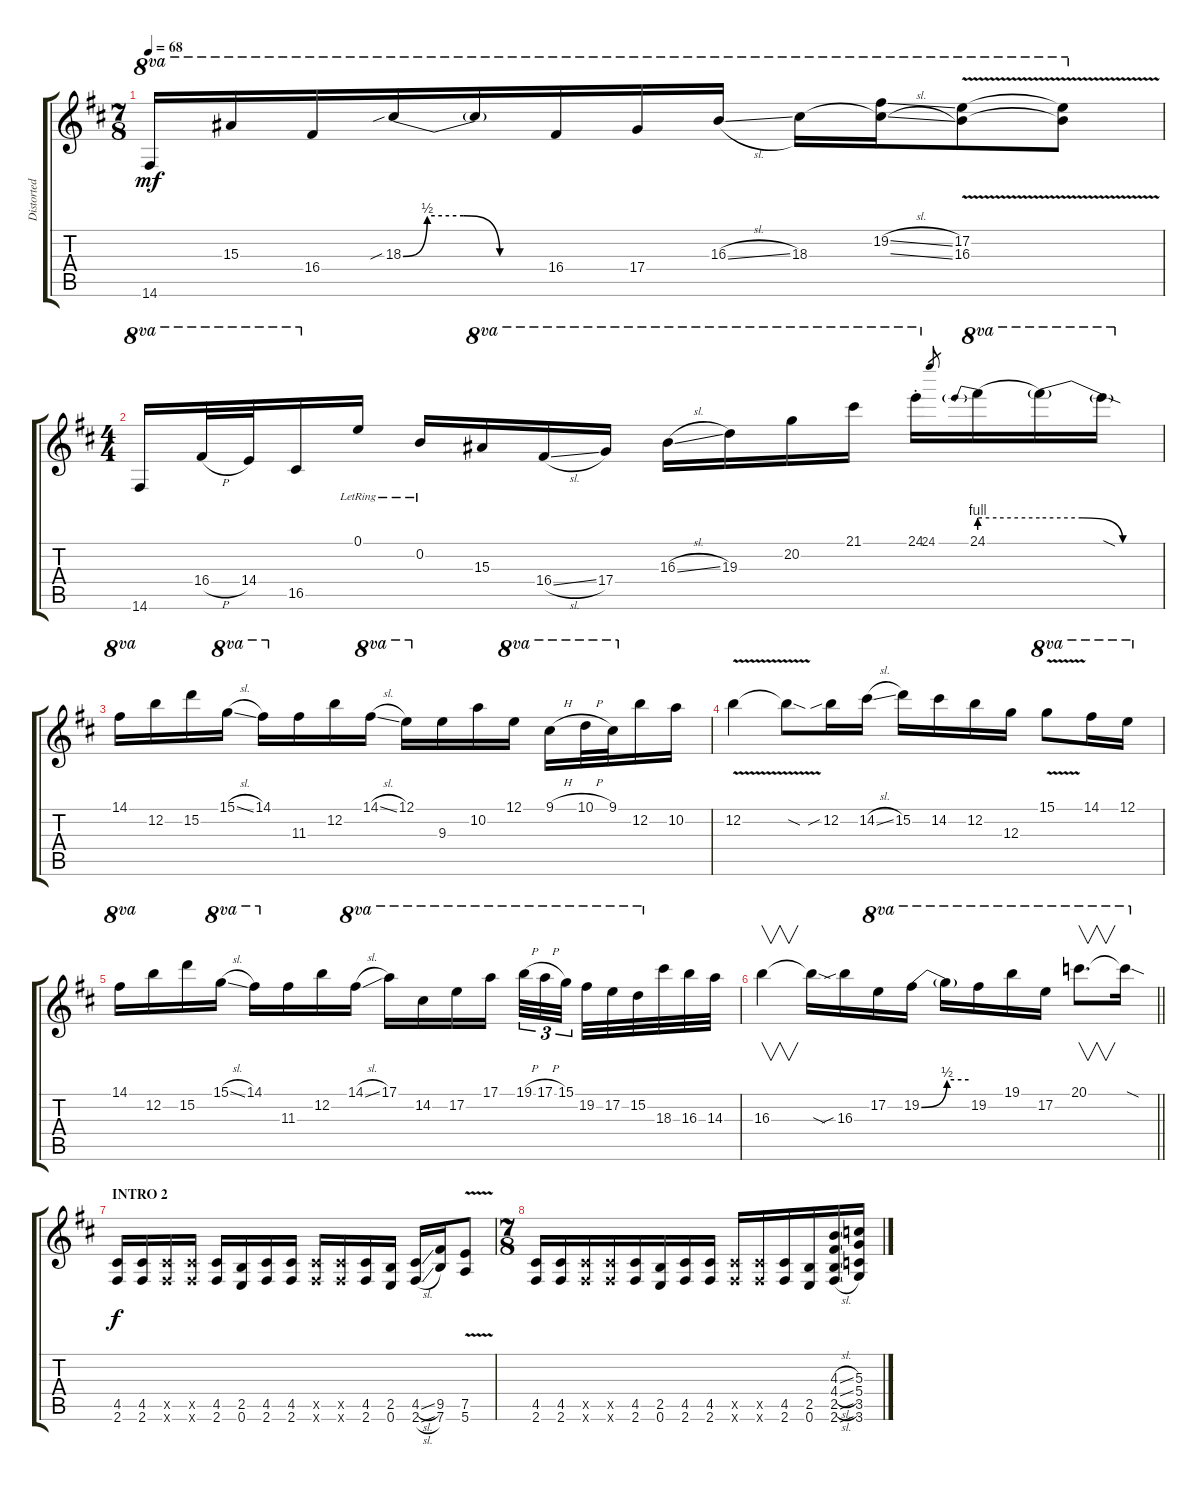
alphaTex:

\track ("Distorted [Left]" "Distorted ") {mute instrument overdrivenguitar}
\staff {score tabs}
\tuning (E4 B3 G3 D3 A2 E2) {hide}
\ts (7 8)
\tempo 68
\clef g2
\ks d
14.6.16{ot 8va dy mf} 15.3.16{ot 8va} 16.4.16{ot 8va} 18.3{be (custom 0 0 10 2 25 2 40 0 60 0) sib}.16{ot 8va} 18.3{t}.16{ot 8va} 16.4.16{ot 8va} 17.4.16{ot 8va} 16.3{sl}.16{ot 8va} 18.3.16{ot 8va} (19.2{sl} 18.3{sl t}).16{ot 8va} (17.2{v} 16.3{v}).8{ot 8va} (17.2{v t} 16.3{v t}).8{ot 8va} |
\ts (4 4)
14.6.16{ot 8va} 16.4{h}.32{ot 8va} 14.4.32{ot 8va} 16.5.16{ot 8va} 0.1{lr}.16 0.2{lr}.16 15.3.16{ot 8va} 16.4{sl}.16{ot 8va} 17.4.16{ot 8va} 16.3{sl}.16{ot 8va} 19.3.16{ot 8va} 20.2.16{ot 8va} 21.1.16{ot 8va} 24.1{st}.16{ot 8va} 24.1.8{gr} 24.1{be (prebend 0 4 60 4)}.16{ot 8va} 24.1{be (custom 0 4 20 4 40 0 60 0) t}.16{ot 8va} 24.1{sod t}.16{ot 8va} |
14.1.16{ot 8va} 12.2.16 15.2.16 15.1{sl}.16{ot 8va} 14.1.16{ot 8va} 11.3.16 12.2.16 14.1{sl}.16{ot 8va} 12.1.16{ot 8va} 9.3.16 10.2.16 12.1.16{ot 8va} 9.1{h}.16{ot 8va} 10.1{h}.32{ot 8va} 9.1.32{ot 8va} 12.2.16 10.2.16 |
12.2{v}.4 12.2{sod t}.8 12.2{sib}.16 14.2{sl}.16 15.2.16 14.2.16 12.2.16 12.3.16 15.1{v}.8{ot 8va} 14.1.16{ot 8va} 12.1.16{ot 8va} |
14.1.16{ot 8va} 12.2.16 15.2.16 15.1{sl}.16{ot 8va} 14.1.16{ot 8va} 11.3.16 12.2.16 14.1{sl}.16{ot 8va} 17.1.16{ot 8va} 14.2.16{ot 8va} 17.2.16{ot 8va} 17.1.16{ot 8va} 19.1{h}.32{tu (3 2) ot 8va} 17.1{h}.32{tu (3 2) ot 8va} 15.1.32{tu (3 2) ot 8va beam splitsecondary} 19.2.32{ot 8va} 17.2.32{ot 8va} 15.2.32{ot 8va} 18.3.32 16.3.32 14.3.32 |
\barLineRight lightlight
16.3.4{v} 16.3{sod t}.16 16.3{sib}.16 17.2.16{ot 8va} 19.2{be (bend 0 0 60 2)}.16{ot 8va} 19.2{be (hold 0 2 60 2) t}.16{ot 8va} 19.2.16{ot 8va} 19.1.16{ot 8va} 17.2.16{ot 8va} 20.1.8{v d ot 8va} 20.1{sod t}.16{ot 8va} |
\section ("" "INTRO 2")
(4.5 2.6).16{dy f} (4.5 2.6).16 (4.5{x} 2.6{x}).16 (4.5{x} 2.6{x}).16 (4.5 2.6).16 (2.5 0.6).16 (4.5 2.6).16 (4.5 2.6).16 (4.5{x} 2.6{x}).16 (4.5{x} 2.6{x}).16 (4.5 2.6).16 (2.5 0.6).16 (4.5{sl} 2.6{sl}).16 (9.5 7.6).16 (7.5{v} 5.6{v}).8 |
\ts (7 8)
(4.5 2.6).16 (4.5 2.6).16 (4.5{x} 2.6{x}).16 (4.5{x} 2.6{x}).16 (4.5 2.6).16 (2.5 0.6).16 (4.5 2.6).16 (4.5 2.6).16 (4.5{x} 2.6{x}).16 (4.5{x} 2.6{x}).16 (4.5 2.6).16 (2.5 0.6).16 (4.3{sl} 4.4{sl} 2.5{sl} 2.6{sl}).16 (5.3 5.4 3.5 3.6).16
